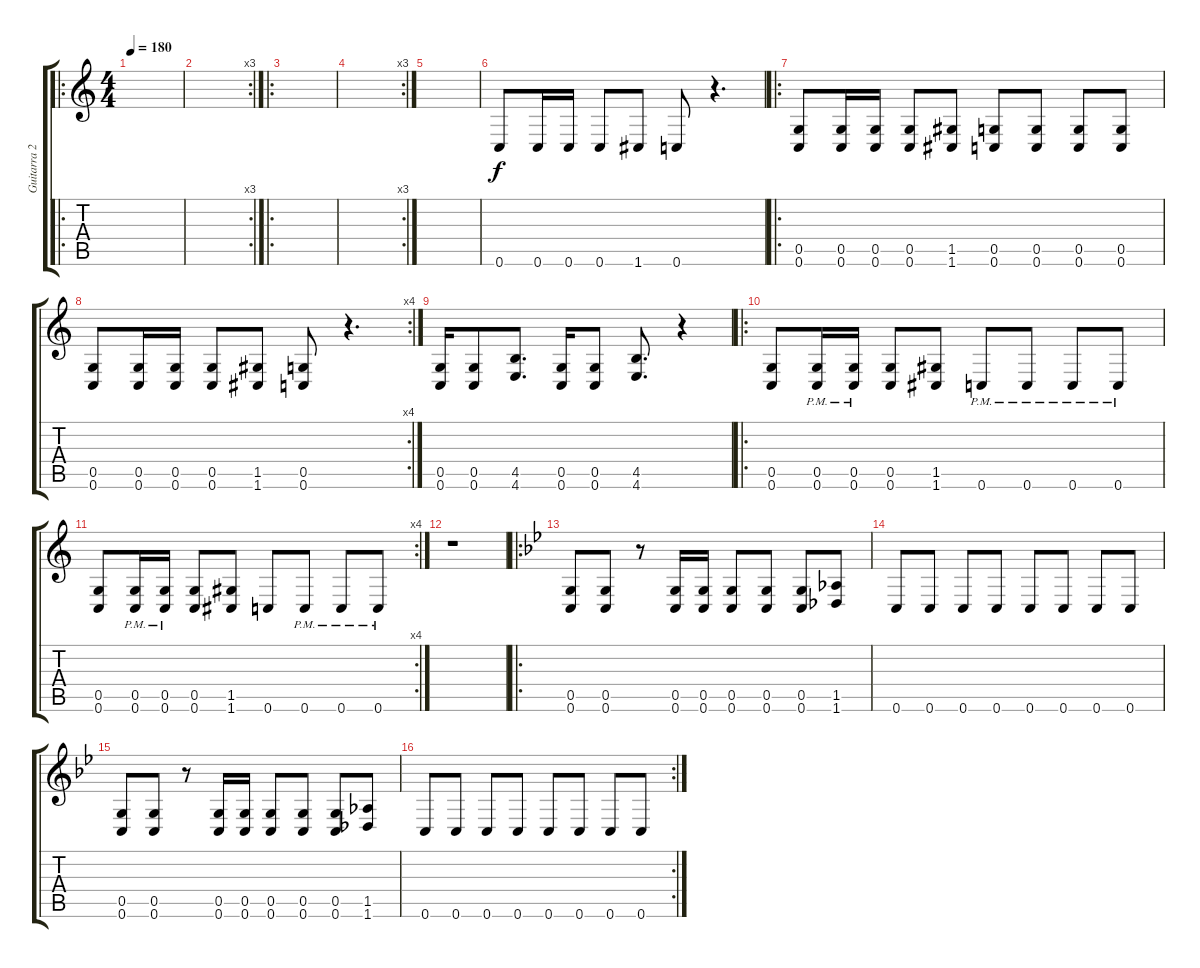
\track ("Guitarra 2" "Guitarra 2") {instrument distortionguitar}
\staff {score tabs}
\tuning (D4 A3 F3 C3 G2 C2) {hide}
\ro
\ts (4 4)
\tempo 180
\clef g2
\ks c
|
\rc 3
|
\ro
|
\rc 3
|
|
0.6.8 0.6.16 0.6.16 0.6.8 1.6.8 0.6.8 r.4{d} |
\ro
(0.5 0.6).8 (0.5 0.6).16 (0.5 0.6).16 (0.5 0.6).8 (1.5 1.6).8 (0.5 0.6).8 (0.5 0.6).8 (0.5 0.6).8 (0.5 0.6).8 |
\rc 4
(0.5 0.6).8 (0.5 0.6).16 (0.5 0.6).16 (0.5 0.6).8 (1.5 1.6).8 (0.5 0.6).8 r.4{d} |
(0.5 0.6).16 (0.5 0.6).8 (4.5 4.6).8{d} (0.5 0.6).16 (0.5 0.6).8 (4.5 4.6).8{d} r.4 |
\ro
(0.5 0.6).8 (0.5{pm} 0.6{pm}).16 (0.5{pm} 0.6{pm}).16 (0.5 0.6).8 (1.5 1.6).8 0.6{pm}.8 0.6{pm}.8 0.6{pm}.8 0.6{pm}.8 |
\rc 4
(0.5 0.6).8 (0.5{pm} 0.6{pm}).16 (0.5{pm} 0.6{pm}).16 (0.5 0.6).8 (1.5 1.6).8 0.6.8 0.6{pm}.8 0.6{pm}.8 0.6{pm}.8 |
r.1 |
\ro
\ks bb
(0.5 0.6).8 (0.5 0.6).8 r.8 (0.5 0.6).16 (0.5 0.6).16 (0.5 0.6).8 (0.5 0.6).8 (0.5 0.6).8 (1.5 1.6).8 |
0.6.8 0.6.8 0.6.8 0.6.8 0.6.8 0.6.8 0.6.8 0.6.8 |
(0.5 0.6).8 (0.5 0.6).8 r.8 (0.5 0.6).16 (0.5 0.6).16 (0.5 0.6).8 (0.5 0.6).8 (0.5 0.6).8 (1.5 1.6).8 |
\rc 2
0.6.8 0.6.8 0.6.8 0.6.8 0.6.8 0.6.8 0.6.8 0.6.8
